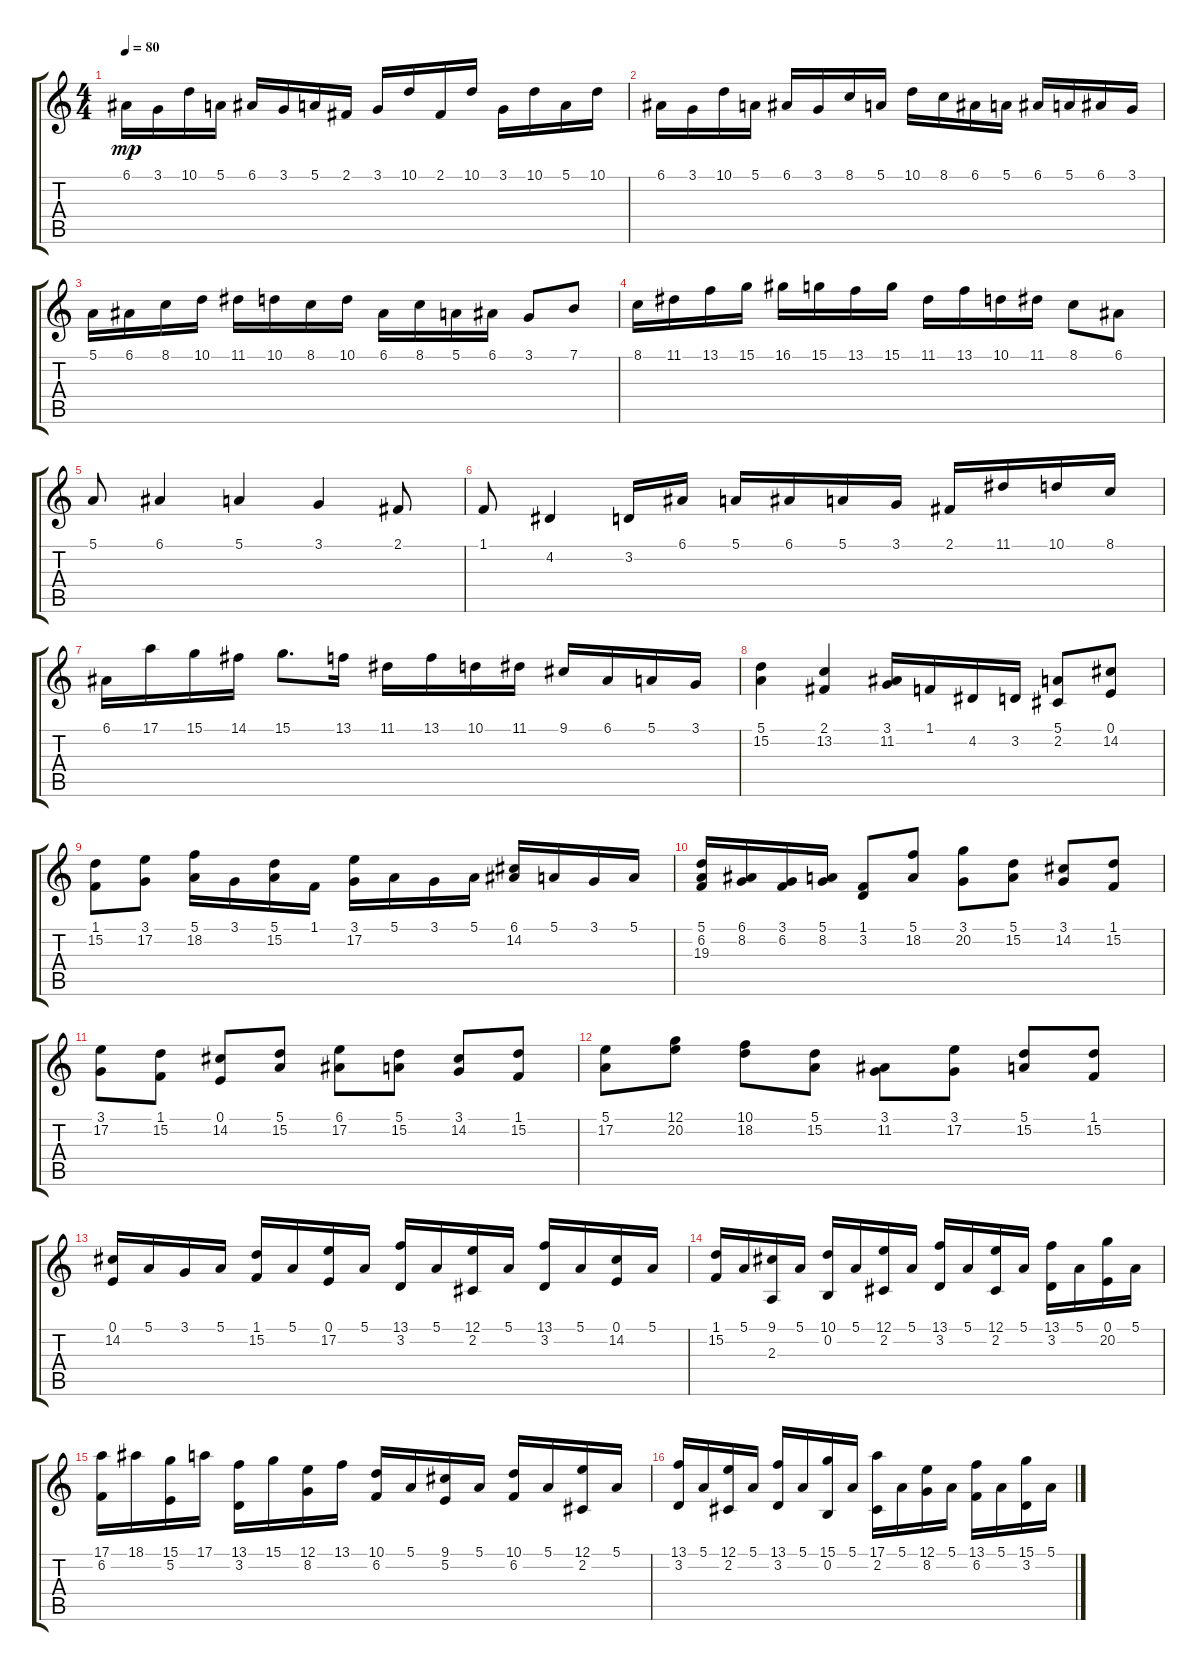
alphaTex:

\track "" {instrument churchorgan}
\staff {score tabs}
\tuning (E4 B3 G3 D3 A2 E2) {hide}
\ts (4 4)
\tempo 80
\clef g2
\ks c
6.1.16{dy mp} 3.1.16 10.1.16 5.1.16 6.1.16 3.1.16 5.1.16 2.1.16 3.1.16 10.1.16 2.1.16 10.1.16 3.1.16 10.1.16 5.1.16 10.1.16 |
6.1.16 3.1.16 10.1.16 5.1.16 6.1.16 3.1.16 8.1.16 5.1.16 10.1.16 8.1.16 6.1.16 5.1.16 6.1.16 5.1.16 6.1.16 3.1.16 |
5.1.16 6.1.16 8.1.16 10.1.16 11.1.16 10.1.16 8.1.16 10.1.16 6.1.16 8.1.16 5.1.16 6.1.16 3.1.8 7.1.8 |
8.1.16 11.1.16 13.1.16 15.1.16 16.1.16 15.1.16 13.1.16 15.1.16 11.1.16 13.1.16 10.1.16 11.1.16 8.1.8 6.1.8 |
5.1.8 6.1.4 5.1.4 3.1.4 2.1.8 |
1.1.8 4.2.4 3.2.16 6.1.16 5.1.16 6.1.16 5.1.16 3.1.16 2.1.16 11.1.16 10.1.16 8.1.16 |
6.1.16 17.1.16 15.1.16 14.1.16 15.1.8{d} 13.1.16 11.1.16 13.1.16 10.1.16 11.1.16 9.1.16 6.1.16 5.1.16 3.1.16 |
(5.1 15.2).4 (2.1 13.2).4 (3.1 11.2).16 1.1.16 4.2.16 3.2.16 (5.1 2.2).8 (0.1 14.2).8 |
(1.1 15.2).8 (3.1 17.2).8 (5.1 18.2).16 3.1.16 (5.1 15.2).16 1.1.16 (3.1 17.2).16 5.1.16 3.1.16 5.1.16 (6.1 14.2).16 5.1.16 3.1.16 5.1.16 |
(5.1 6.2 19.3).16 (6.1 8.2).16 (3.1 6.2).16 (5.1 8.2).16 (1.1 3.2).8 (5.1 18.2).8 (3.1 20.2).8 (5.1 15.2).8 (3.1 14.2).8 (1.1 15.2).8 |
(3.1 17.2).8 (1.1 15.2).8 (0.1 14.2).8 (5.1 15.2).8 (6.1 17.2).8 (5.1 15.2).8 (3.1 14.2).8 (1.1 15.2).8 |
(5.1 17.2).8 (12.1 20.2).8 (10.1 18.2).8 (5.1 15.2).8 (3.1 11.2).8 (3.1 17.2).8 (5.1 15.2).8 (1.1 15.2).8 |
(0.1 14.2).16 5.1.16 3.1.16 5.1.16 (1.1 15.2).16 5.1.16 (0.1 17.2).16 5.1.16 (13.1 3.2).16 5.1.16 (12.1 2.2).16 5.1.16 (13.1 3.2).16 5.1.16 (0.1 14.2).16 5.1.16 |
(1.1 15.2).16 5.1.16 (9.1 2.3).16 5.1.16 (10.1 0.2).16 5.1.16 (12.1 2.2).16 5.1.16 (13.1 3.2).16 5.1.16 (12.1 2.2).16 5.1.16 (13.1 3.2).16 5.1.16 (0.1 20.2).16 5.1.16 |
(17.1 6.2).16 18.1.16 (15.1 5.2).16 17.1.16 (13.1 3.2).16 15.1.16 (12.1 8.2).16 13.1.16 (10.1 6.2).16 5.1.16 (9.1 5.2).16 5.1.16 (10.1 6.2).16 5.1.16 (12.1 2.2).16 5.1.16 |
(13.1 3.2).16 5.1.16 (12.1 2.2).16 5.1.16 (13.1 3.2).16 5.1.16 (15.1 0.2).16 5.1.16 (17.1 2.2).16 5.1.16 (12.1 8.2).16 5.1.16 (13.1 6.2).16 5.1.16 (15.1 3.2).16 5.1.16
